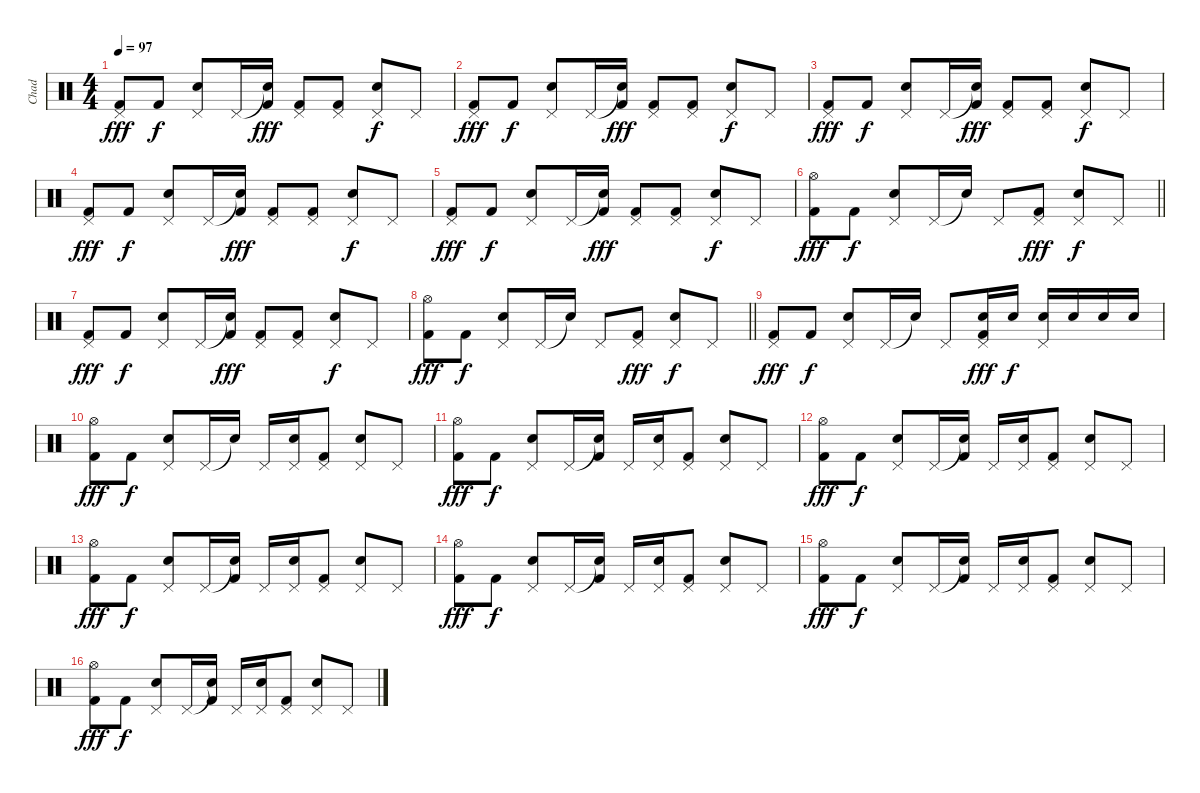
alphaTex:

\track ("Chad" "Chad") {instrument percussion}
\staff {score}
\articulation defaults
\ts (4 4)
\tempo 97
\clef neutral
\ks c
("Pedal Hi-Hat (hit)" "Kick (hit) 2").8{dy fff} "Kick (hit) 2".8{dy f} ("Pedal Hi-Hat (hit)" "Snare (hit) 2").8 "Pedal Hi-Hat (hit)".16 ("Snare (hit)"{t} "Kick (hit) 2").16{dy fff} ("Pedal Hi-Hat (hit)" "Kick (hit) 2").8 ("Pedal Hi-Hat (hit)" "Kick (hit) 2").8 ("Pedal Hi-Hat (hit)" "Snare (hit) 2").8{dy f} "Pedal Hi-Hat (hit)".8 |
("Pedal Hi-Hat (hit)" "Kick (hit) 2").8{dy fff} "Kick (hit) 2".8{dy f} ("Pedal Hi-Hat (hit)" "Snare (hit) 2").8 "Pedal Hi-Hat (hit)".16 ("Snare (hit)"{t} "Kick (hit) 2").16{dy fff} ("Pedal Hi-Hat (hit)" "Kick (hit) 2").8 ("Pedal Hi-Hat (hit)" "Kick (hit) 2").8 ("Pedal Hi-Hat (hit)" "Snare (hit) 2").8{dy f} "Pedal Hi-Hat (hit)".8 |
("Pedal Hi-Hat (hit)" "Kick (hit) 2").8{dy fff} "Kick (hit) 2".8{dy f} ("Pedal Hi-Hat (hit)" "Snare (hit) 2").8 "Pedal Hi-Hat (hit)".16 ("Snare (hit)"{t} "Kick (hit) 2").16{dy fff} ("Pedal Hi-Hat (hit)" "Kick (hit) 2").8 ("Pedal Hi-Hat (hit)" "Kick (hit) 2").8 ("Pedal Hi-Hat (hit)" "Snare (hit) 2").8{dy f} "Pedal Hi-Hat (hit)".8 |
("Pedal Hi-Hat (hit)" "Kick (hit) 2").8{dy fff} "Kick (hit) 2".8{dy f} ("Pedal Hi-Hat (hit)" "Snare (hit) 2").8 "Pedal Hi-Hat (hit)".16 ("Snare (hit)"{t} "Kick (hit) 2").16{dy fff} ("Pedal Hi-Hat (hit)" "Kick (hit) 2").8 ("Pedal Hi-Hat (hit)" "Kick (hit) 2").8 ("Pedal Hi-Hat (hit)" "Snare (hit) 2").8{dy f} "Pedal Hi-Hat (hit)".8 |
("Pedal Hi-Hat (hit)" "Kick (hit) 2").8{dy fff} "Kick (hit) 2".8{dy f} ("Pedal Hi-Hat (hit)" "Snare (hit) 2").8 "Pedal Hi-Hat (hit)".16 ("Snare (hit)"{t} "Kick (hit) 2").16{dy fff} ("Pedal Hi-Hat (hit)" "Kick (hit) 2").8 ("Pedal Hi-Hat (hit)" "Kick (hit) 2").8 ("Pedal Hi-Hat (hit)" "Snare (hit) 2").8{dy f} "Pedal Hi-Hat (hit)".8 |
\barLineRight lightlight
("Hi-Hat (open)" "Kick (hit) 2").8{dy fff} "Kick (hit) 2".8{dy f} ("Pedal Hi-Hat (hit)" "Snare (hit) 2").8 "Pedal Hi-Hat (hit)".16 "Snare (hit)"{t}.16 "Pedal Hi-Hat (hit)".8 ("Pedal Hi-Hat (hit)" "Kick (hit) 2").8{dy fff} ("Pedal Hi-Hat (hit)" "Snare (hit) 2").8{dy f} "Pedal Hi-Hat (hit)".8 |
("Pedal Hi-Hat (hit)" "Kick (hit) 2").8{dy fff} "Kick (hit) 2".8{dy f} ("Pedal Hi-Hat (hit)" "Snare (hit) 2").8 "Pedal Hi-Hat (hit)".16 ("Snare (hit)"{t} "Kick (hit) 2").16{dy fff} ("Pedal Hi-Hat (hit)" "Kick (hit) 2").8 ("Pedal Hi-Hat (hit)" "Kick (hit) 2").8 ("Pedal Hi-Hat (hit)" "Snare (hit) 2").8{dy f} "Pedal Hi-Hat (hit)".8 |
\barLineRight lightlight
("Hi-Hat (open)" "Kick (hit) 2").8{dy fff} "Kick (hit) 2".8{dy f} ("Pedal Hi-Hat (hit)" "Snare (hit) 2").8 "Pedal Hi-Hat (hit)".16 "Snare (hit)"{t}.16 "Pedal Hi-Hat (hit)".8 ("Pedal Hi-Hat (hit)" "Kick (hit) 2").8{dy fff} ("Pedal Hi-Hat (hit)" "Snare (hit) 2").8{dy f} "Pedal Hi-Hat (hit)".8 |
("Pedal Hi-Hat (hit)" "Kick (hit) 2").8{dy fff} "Kick (hit) 2".8{dy f} ("Pedal Hi-Hat (hit)" "Snare (hit) 2").8 "Pedal Hi-Hat (hit)".16 "Snare (hit)"{t}.16 "Pedal Hi-Hat (hit)".8 ("Pedal Hi-Hat (hit)" "Snare (hit) 2" "Kick (hit) 2").16{dy fff} "Snare (hit) 2".16{dy f} ("Pedal Hi-Hat (hit)" "Snare (hit) 2").16 "Snare (hit) 2".16 "Snare (hit) 2".16 "Snare (hit) 2".16 |
("Hi-Hat (open)" "Kick (hit) 2").8{dy fff} "Kick (hit) 2".8{dy f} ("Pedal Hi-Hat (hit)" "Snare (hit) 2").8 "Pedal Hi-Hat (hit)".16 "Snare (hit)"{t}.16 "Pedal Hi-Hat (hit)".16 ("Pedal Hi-Hat (hit)" "Snare (hit) 2").16 ("Pedal Hi-Hat (hit)" "Kick (hit) 2").8 ("Pedal Hi-Hat (hit)" "Snare (hit) 2").8 "Pedal Hi-Hat (hit)".8 |
("Hi-Hat (open)" "Kick (hit) 2").8{dy fff} "Kick (hit) 2".8{dy f} ("Pedal Hi-Hat (hit)" "Snare (hit) 2").8 "Pedal Hi-Hat (hit)".16 ("Snare (hit)"{t} "Kick (hit) 2").16 "Pedal Hi-Hat (hit)".16 ("Pedal Hi-Hat (hit)" "Snare (hit) 2").16 ("Pedal Hi-Hat (hit)" "Kick (hit) 2").8 ("Pedal Hi-Hat (hit)" "Snare (hit) 2").8 "Pedal Hi-Hat (hit)".8 |
("Hi-Hat (open)" "Kick (hit) 2").8{dy fff} "Kick (hit) 2".8{dy f} ("Pedal Hi-Hat (hit)" "Snare (hit) 2").8 "Pedal Hi-Hat (hit)".16 ("Snare (hit)"{t} "Kick (hit) 2").16 "Pedal Hi-Hat (hit)".16 ("Pedal Hi-Hat (hit)" "Snare (hit) 2").16 ("Pedal Hi-Hat (hit)" "Kick (hit) 2").8 ("Pedal Hi-Hat (hit)" "Snare (hit) 2").8 "Pedal Hi-Hat (hit)".8 |
("Hi-Hat (open)" "Kick (hit) 2").8{dy fff} "Kick (hit) 2".8{dy f} ("Pedal Hi-Hat (hit)" "Snare (hit) 2").8 "Pedal Hi-Hat (hit)".16 ("Snare (hit)"{t} "Kick (hit) 2").16 "Pedal Hi-Hat (hit)".16 ("Pedal Hi-Hat (hit)" "Snare (hit) 2").16 ("Pedal Hi-Hat (hit)" "Kick (hit) 2").8 ("Pedal Hi-Hat (hit)" "Snare (hit) 2").8 "Pedal Hi-Hat (hit)".8 |
("Hi-Hat (open)" "Kick (hit) 2").8{dy fff} "Kick (hit) 2".8{dy f} ("Pedal Hi-Hat (hit)" "Snare (hit) 2").8 "Pedal Hi-Hat (hit)".16 ("Snare (hit)"{t} "Kick (hit) 2").16 "Pedal Hi-Hat (hit)".16 ("Pedal Hi-Hat (hit)" "Snare (hit) 2").16 ("Pedal Hi-Hat (hit)" "Kick (hit) 2").8 ("Pedal Hi-Hat (hit)" "Snare (hit) 2").8 "Pedal Hi-Hat (hit)".8 |
("Hi-Hat (open)" "Kick (hit) 2").8{dy fff} "Kick (hit) 2".8{dy f} ("Pedal Hi-Hat (hit)" "Snare (hit) 2").8 "Pedal Hi-Hat (hit)".16 ("Snare (hit)"{t} "Kick (hit) 2").16 "Pedal Hi-Hat (hit)".16 ("Pedal Hi-Hat (hit)" "Snare (hit) 2").16 ("Pedal Hi-Hat (hit)" "Kick (hit) 2").8 ("Pedal Hi-Hat (hit)" "Snare (hit) 2").8 "Pedal Hi-Hat (hit)".8 |
("Hi-Hat (open)" "Kick (hit) 2").8{dy fff} "Kick (hit) 2".8{dy f} ("Pedal Hi-Hat (hit)" "Snare (hit) 2").8 "Pedal Hi-Hat (hit)".16 ("Snare (hit)"{t} "Kick (hit) 2").16 "Pedal Hi-Hat (hit)".16 ("Pedal Hi-Hat (hit)" "Snare (hit) 2").16 ("Pedal Hi-Hat (hit)" "Kick (hit) 2").8 ("Pedal Hi-Hat (hit)" "Snare (hit) 2").8 "Pedal Hi-Hat (hit)".8
